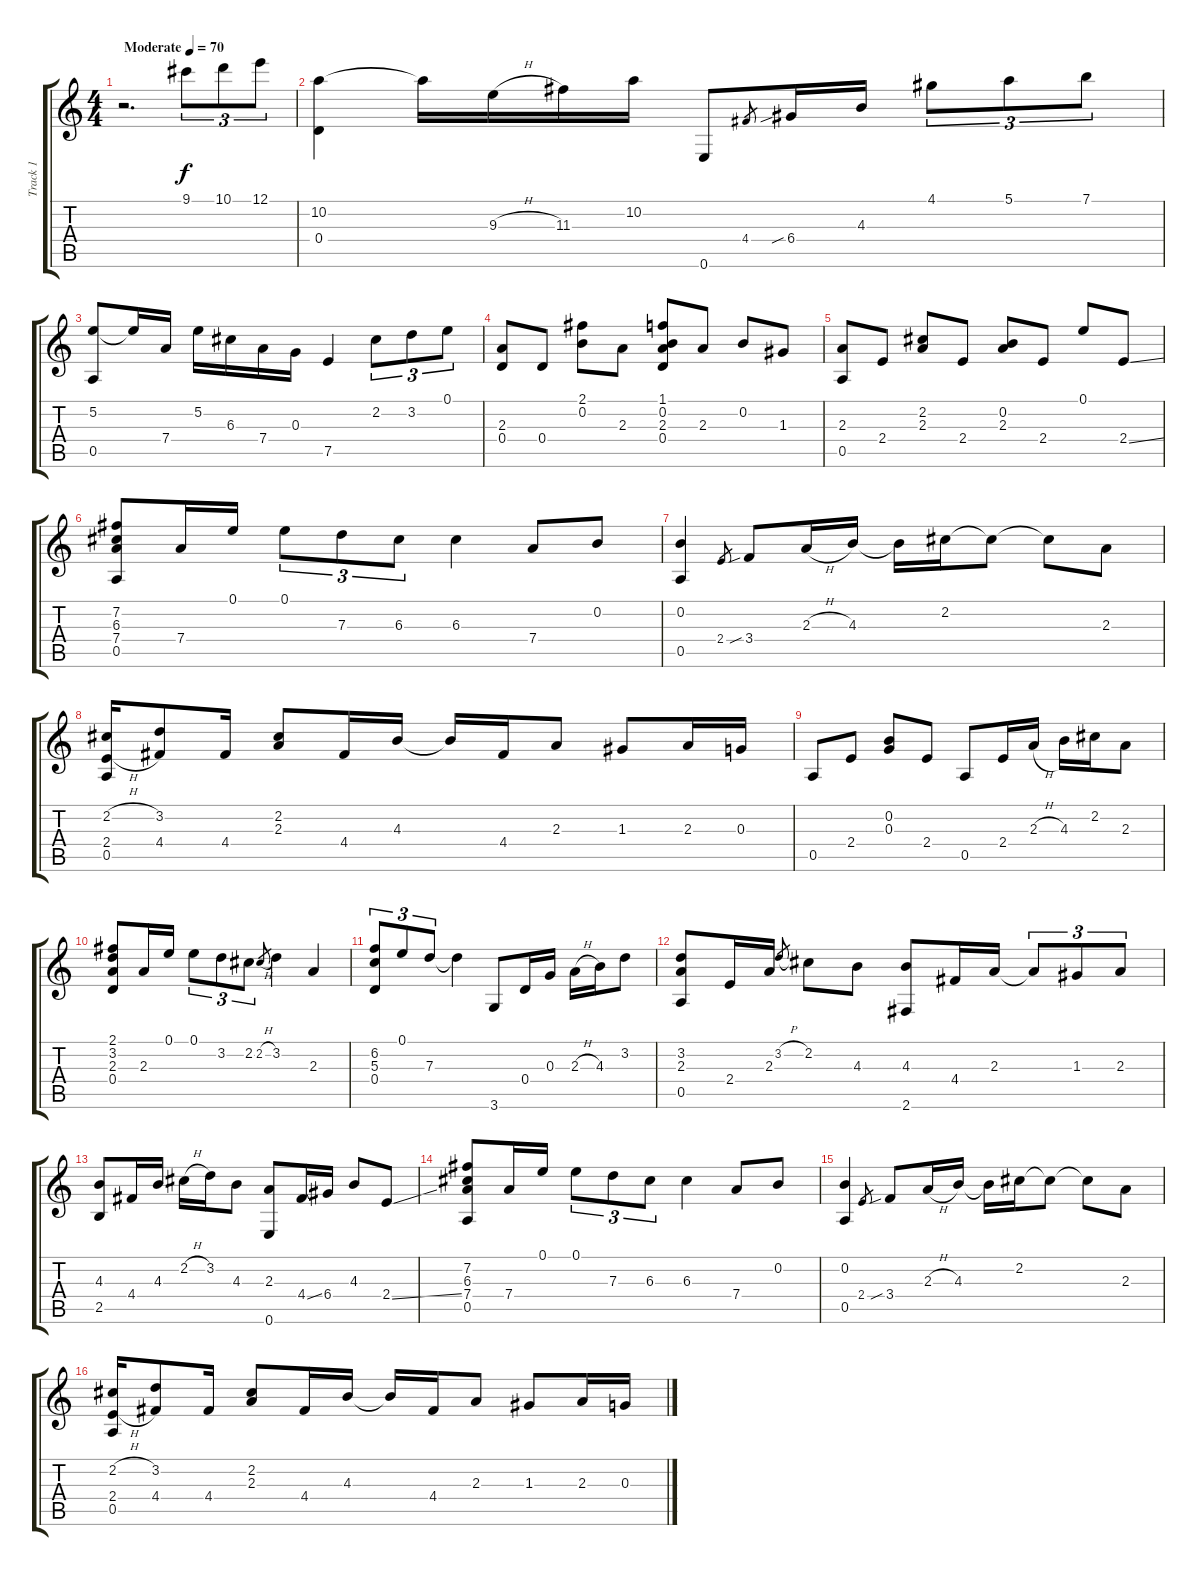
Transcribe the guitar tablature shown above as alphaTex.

\track ("Track 1" "Track 1") {instrument acousticguitarsteel}
\staff {score tabs}
\tuning (E4 B3 G3 D3 A2 E2) {hide}
\ts (4 4)
\tempo (70 "Moderate")
\clef g2
\ks c
r.2{d dy f instrument acousticguitarsteel} 9.1.8{tu (3 2)} 10.1.8{tu (3 2)} 12.1.8{tu (3 2)} |
(10.2 0.4).4 10.2{t}.16 9.3{h}.16 11.3.16 10.2.16 0.6.8 4.4.8{gr} 6.4{sib}.16 4.3.16 4.1.8{tu (3 2)} 5.1.8{tu (3 2)} 7.1.8{tu (3 2)} |
(5.2 0.5).8 5.2{t}.16 7.4.16 5.2.16 6.3.16 7.4.16 0.3.16 7.5.4 2.2.8{tu (3 2)} 3.2.8{tu (3 2)} 0.1.8{tu (3 2)} |
(2.3 0.4).8 0.4.8 (2.1 0.2).8 2.3.8 (1.1 0.2 2.3 0.4).8 2.3.8 0.2.8 1.3.8 |
(2.3 0.5).8 2.4.8 (2.2 2.3).8 2.4.8 (0.2 2.3).8 2.4.8 0.1.8 2.4{ss}.8 |
(7.2 6.3 7.4 0.5).8 7.4.16 0.1.16 0.1.8{tu (3 2)} 7.3.8{tu (3 2)} 6.3.8{tu (3 2)} 6.3.4 7.4.8 0.2.8 |
(0.2 0.5).4 2.4.8{gr} 3.4{sib}.8 2.3{h}.16 4.3.16 4.3{t}.16 2.2.16 2.2{t}.8 2.2{t}.8 2.3.8 |
(2.2{h} 2.4{h} 0.5).16 (3.2 4.4).8 4.4.16 (2.2 2.3).8 4.4.16 4.3.16 4.3{t}.16 4.4.16 2.3.8 1.3.8 2.3.16 0.3.16 |
0.5.8 2.4.8 (0.2 0.3).8 2.4.8 0.5.8 2.4.16 2.3{h}.16 4.3.16 2.2.16 2.3.8 |
(2.1 3.2 2.3 0.4).8 2.3.16 0.1.16 0.1.8{tu (3 2)} 3.2.8{tu (3 2)} 2.2.8{tu (3 2)} 2.2{h}.8{gr} 3.2.4 2.3.4 |
(6.2 5.3 0.4).8{tu (3 2)} 0.1.8{tu (3 2)} 7.3.8{tu (3 2)} 7.3{t}.4 3.6.8 0.4.16 0.3.16 2.3{h}.16 4.3.16 3.2.8 |
(3.2 2.3 0.5).8 2.4.16 2.3.16 3.2{h}.8{gr} 2.2.8 4.3.8 (4.3 2.6).8 4.4.16 2.3.16 2.3{t}.8{tu (3 2)} 1.3.8{tu (3 2)} 2.3.8{tu (3 2)} |
(4.3 2.5).8 4.4.16 4.3.16 2.2{h}.16 3.2.16 4.3.8 (2.3 0.6).8 4.4{ss}.16 6.4.16 4.3.8 2.4{ss}.8 |
(7.2 6.3 7.4 0.5).8 7.4.16 0.1.16 0.1.8{tu (3 2)} 7.3.8{tu (3 2)} 6.3.8{tu (3 2)} 6.3.4 7.4.8 0.2.8 |
(0.2 0.5).4 2.4.8{gr} 3.4{sib}.8 2.3{h}.16 4.3.16 4.3{t}.16 2.2.16 2.2{t}.8 2.2{t}.8 2.3.8 |
(2.2{h} 2.4{h} 0.5).16 (3.2 4.4).8 4.4.16 (2.2 2.3).8 4.4.16 4.3.16 4.3{t}.16 4.4.16 2.3.8 1.3.8 2.3.16 0.3.16
